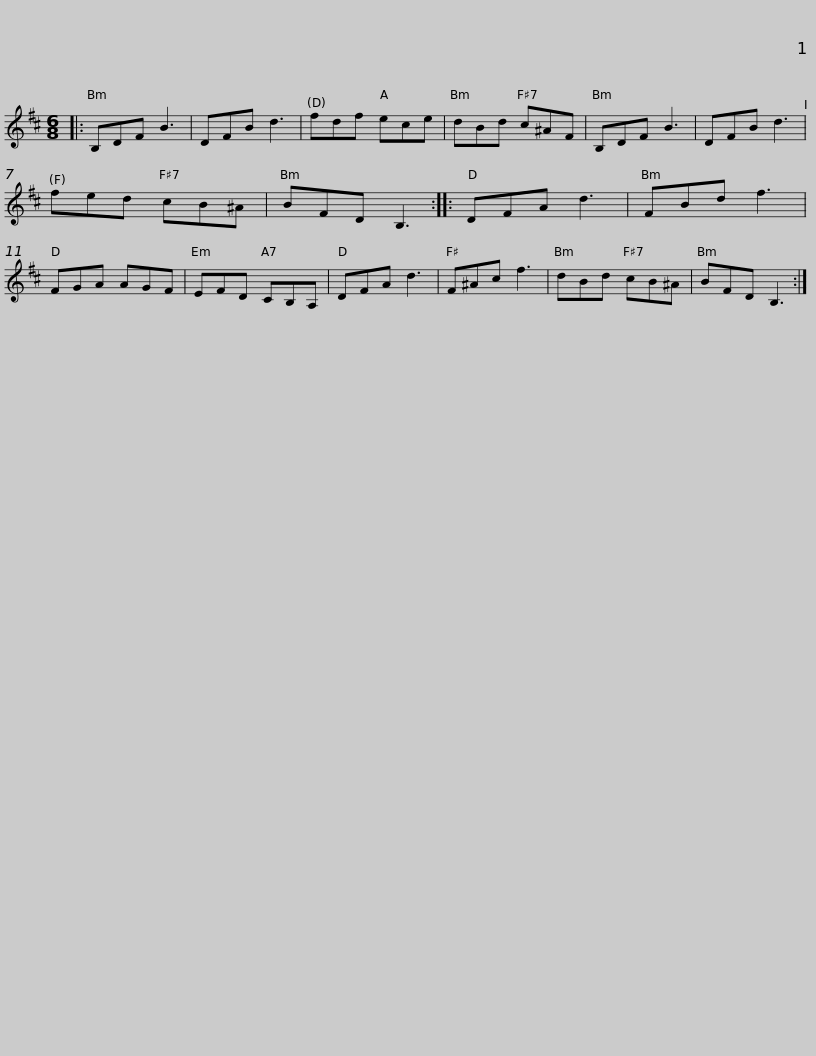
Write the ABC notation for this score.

X:1
L:1/8
M:6/8
I:linebreak $
K:Bmin
V:1 treble
V:1
|: B,DF B3 | DFB d3 | fdf ece | dBd c^AF | B,DF B3 | %5
 DFB d3 | fed cB^A |$ BFD B,3 :: DFA d3 | FBd f3 | %10
 FGA AGF | EFD CB,A, | DFA d3 | F^Ac f3 | dBd cB^A |$ %15
 BFD B,3 :| %16
